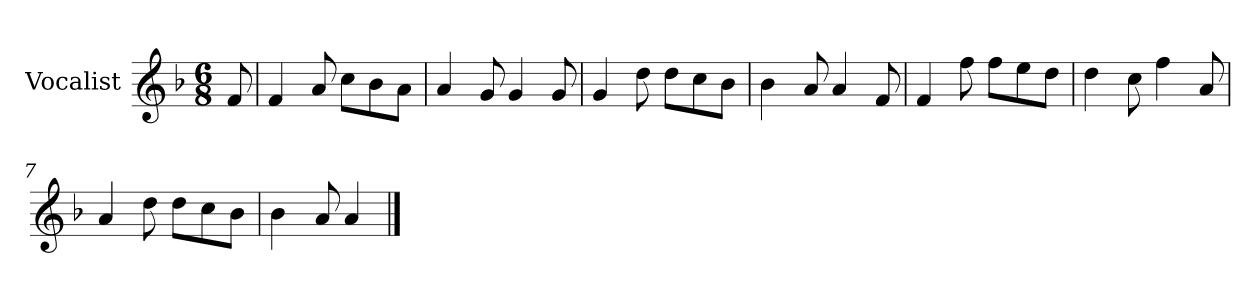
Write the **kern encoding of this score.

**kern
*part1
*staff1
*I"Vocalist
*k[b-]
*F:
*M6/8
=
8f
=1
4f
8a
8ccL
8b-
8aJ
=2
4a
8g
4g
8g
=3
4g
8dd
8ddL
8cc
8b-J
=4
4b-
8a
4a
8f
=5
4f
8ff
8ffL
8ee
8ddJ
=6
4dd
8cc
4ff
8a
=7
4a
8dd
8ddL
8cc
8b-J
=8
4b-
8a
4a
==
*-
